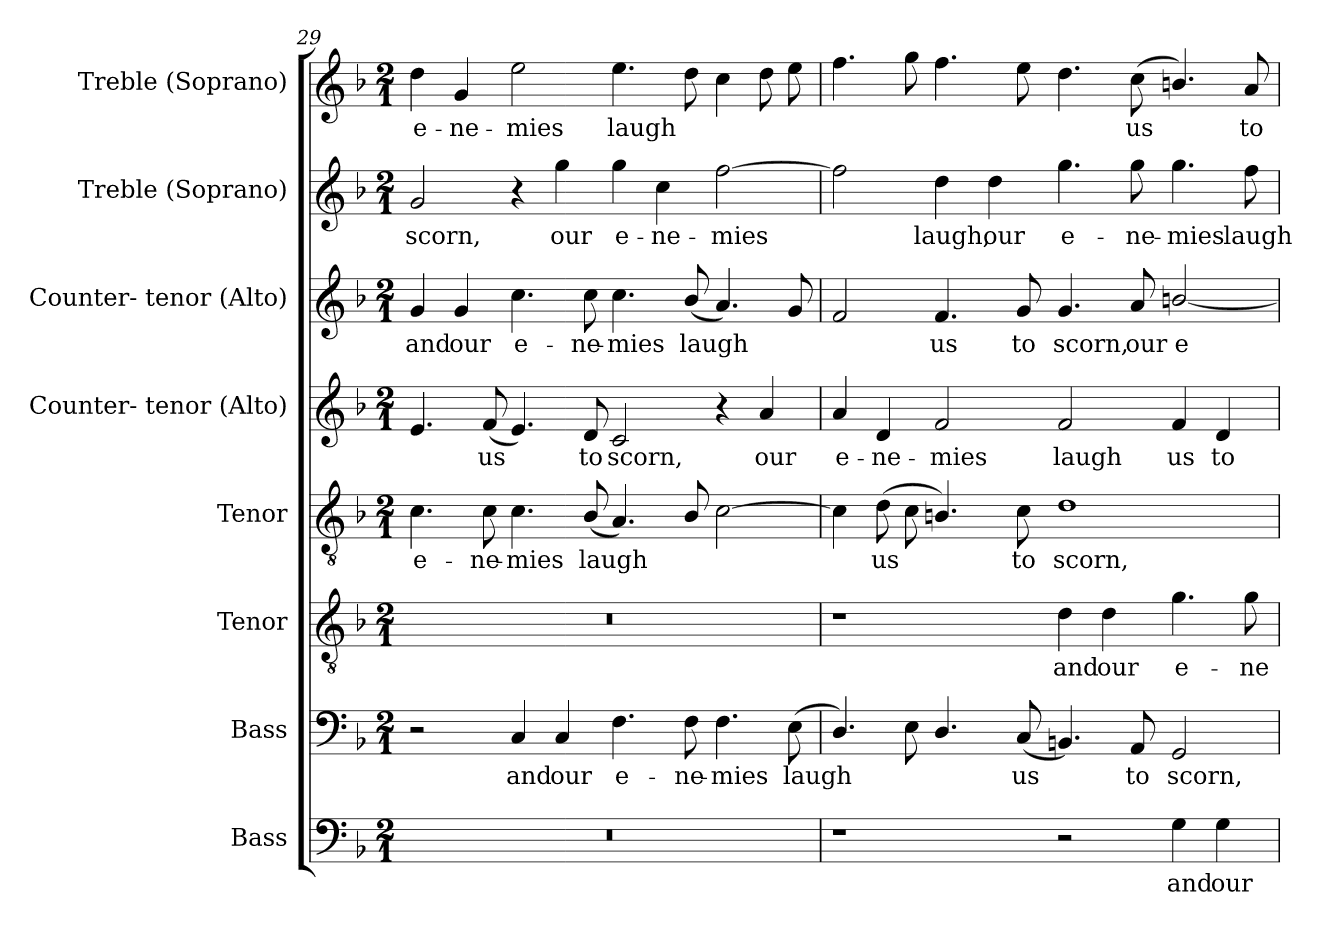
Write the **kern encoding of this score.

**kern	**text	**kern	**text	**kern	**text	**kern	**text	**kern	**text	**kern	**text	**kern	**text	**kern	**text
*part8	*part8	*part7	*part7	*part6	*part6	*part5	*part5	*part4	*part4	*part3	*part3	*part2	*part2	*part1	*part1
*staff8	*staff8	*staff7	*staff7	*staff6	*staff6	*staff5	*staff5	*staff4	*staff4	*staff3	*staff3	*staff2	*staff2	*staff1	*staff1
*I"Bass	*	*I"Bass	*	*I"Tenor	*	*I"Tenor	*	*I"Counter- tenor (Alto)	*	*I"Counter- tenor (Alto)	*	*I"Treble (Soprano)	*	*I"Treble (Soprano)	*
*I'B.	*	*I'B.	*	*I'T.	*	*I'T.	*	*I'A.	*	*I'A.	*	*I'S.	*	*I'S.	*
!!LO:LB:g=z
*clefF4	*	*clefF4	*	*clefGv2	*	*clefGv2	*	*clefG2	*	*clefG2	*	*clefG2	*	*clefG2	*
*	*	*	*	*ITrd7c12	*	*ITrd7c12	*	*	*	*	*	*	*	*	*
*k[b-]	*	*k[b-]	*	*k[b-]	*	*k[b-]	*	*k[b-]	*	*k[b-]	*	*k[b-]	*	*k[b-]	*
*F:	*	*F:	*	*F:	*	*F:	*	*F:	*	*F:	*	*F:	*	*F:	*
*M2/1	*	*M2/1	*	*M2/1	*	*M2/1	*	*M2/1	*	*M2/1	*	*M2/1	*	*M2/1	*
=29	=29	=29	=29	=29	=29	=29	=29	=29	=29	=29	=29	=29	=29	=29	=29
!LO:N:vis=1	!	!	!	!LO:N:vis=1	!	!	!	!	!	!	!	!	!	!	!
!	!	!	!	!	!	!	!LO:LY:b:color=#000000	!	!	!	!	!	!	!	!
!	!	!	!	!	!	!	!	!	!	!	!LO:LY:b:color=#000000	!	!	!	!
!	!	!	!	!	!	!	!	!	!	!	!	!	!LO:LY:b:color=#000000	!	!
!	!	!	!	!	!	!	!	!	!	!	!	!	!	!	!LO:LY:b:color=#000000
0r	.	2r	.	0r	.	4.Ci\	e-	4.ei/	.	4gi/	and	2gi/	scorn,	4ddi\	e-
!	!	!	!	!	!	!	!	!	!	!	!LO:LY:b:color=#000000	!	!	!	!
!	!	!	!	!	!	!	!	!	!	!	!	!	!	!	!LO:LY:b:color=#000000
.	.	.	.	.	.	.	.	.	.	4gi/	our	.	.	4gi/	-ne-
!	!	!	!	!	!	!	!LO:LY:b:color=#000000	!	!	!	!	!	!	!	!
!	!	!	!	!	!	!	!	!	!LO:LY:b:color=#000000	!	!	!	!	!	!
.	.	.	.	.	.	8Ci\	-ne-	(8fi/	us	.	.	.	.	.	.
!	!	!	!LO:LY:b:color=#000000	!	!	!	!	!	!	!	!	!	!	!	!
!	!	!	!	!	!	!	!LO:LY:b:color=#000000	!	!	!	!	!	!	!	!
!	!	!	!	!	!	!	!	!	!	!	!LO:LY:b:color=#000000	!	!	!	!
!	!	!	!	!	!	!	!	!	!	!	!	!	!	!	!LO:LY:b:color=#000000
.	.	4Ci/	and	.	.	4.Ci\	-mies	4.ei/)	.	4.cci\	e-	4r	.	2eei\	-mies
!	!	!	!LO:LY:b:color=#000000	!	!	!	!	!	!	!	!	!	!	!	!
!	!	!	!	!	!	!	!	!	!	!	!	!	!LO:LY:b:color=#000000	!	!
.	.	4Ci/	our	.	.	.	.	.	.	.	.	4ggi\	our	.	.
!	!	!	!	!	!	!	!LO:LY:b:color=#000000	!	!	!	!	!	!	!	!
!	!	!	!	!	!	!	!	!	!LO:LY:b:color=#000000	!	!	!	!	!	!
!	!	!	!	!	!	!	!	!	!	!	!LO:LY:b:color=#000000	!	!	!	!
.	.	.	.	.	.	(8BB-i/	laugh	8di/	to	8cci\	-ne-	.	.	.	.
!	!	!	!LO:LY:b:color=#000000	!	!	!	!	!	!	!	!	!	!	!	!
!	!	!	!	!	!	!	!	!	!LO:LY:b:color=#000000	!	!	!	!	!	!
!	!	!	!	!	!	!	!	!	!	!	!LO:LY:b:color=#000000	!	!	!	!
!	!	!	!	!	!	!	!	!	!	!	!	!	!LO:LY:b:color=#000000	!	!
!	!	!	!	!	!	!	!	!	!	!	!	!	!	!	!LO:LY:b:color=#000000
.	.	4.Fi\	e-	.	.	4.AAi/)	.	2ci/	scorn,	4.cci\	-mies	4ggi\	e-	4.eei\	laugh
!	!	!	!	!	!	!	!	!	!	!	!	!	!LO:LY:b:color=#000000	!	!
.	.	.	.	.	.	.	.	.	.	.	.	4cci\	-ne-	.	.
!	!	!	!LO:LY:b:color=#000000	!	!	!	!	!	!	!	!	!	!	!	!
!	!	!	!	!	!	!	!	!	!	!	!LO:LY:b:color=#000000	!	!	!	!
.	.	8Fi\	-ne-	.	.	8BB-i/	.	.	.	(8b-i/	laugh	.	.	8ddi\	.
!	!	!	!LO:LY:b:color=#000000	!	!	!	!	!	!	!	!	!	!	!	!
!	!	!	!	!	!	!	!	!	!	!	!	!	!LO:LY:b:color=#000000	!	!
.	.	4.Fi\	-mies	.	.	[2Ci\	.	4r	.	4.ai/)	.	[2ffi\	-mies	4cci\	.
!	!	!	!	!	!	!	!	!	!LO:LY:b:color=#000000	!	!	!	!	!	!
.	.	.	.	.	.	.	.	4ai/	our	.	.	.	.	8ddi\	.
!	!	!	!LO:LY:b:color=#000000	!	!	!	!	!	!	!	!	!	!	!	!
.	.	(8Ei\	laugh	.	.	.	.	.	.	8gi/	.	.	.	8eei\	.
=30	=30	=30	=30	=30	=30	=30	=30	=30	=30	=30	=30	=30	=30	=30	=30
!	!	!	!	!	!	!	!	!	!LO:LY:b:color=#000000	!	!	!	!	!	!
1r	.	4.Di/)	.	1r	.	4Ci\]	.	4ai/	e-	2fi/	.	2ffi\]	.	4.ffi\	.
!	!	!	!	!	!	!	!LO:LY:b:color=#000000	!	!	!	!	!	!	!	!
!	!	!	!	!	!	!	!	!	!LO:LY:b:color=#000000	!	!	!	!	!	!
.	.	.	.	.	.	(8Di\	us	4di/	-ne-	.	.	.	.	.	.
.	.	8Ei\	.	.	.	8Ci\	.	.	.	.	.	.	.	8ggi\	.
!	!	!	!	!	!	!	!	!	!LO:LY:b:color=#000000	!	!	!	!	!	!
!	!	!	!	!	!	!	!	!	!	!	!LO:LY:b:color=#000000	!	!	!	!
!	!	!	!	!	!	!	!	!	!	!	!	!	!LO:LY:b:color=#000000	!	!
.	.	4.Di/	.	.	.	4.BBni/)	.	2fi/	-mies	4.fi/	us	4ddi\	laugh,	4.ffi\	.
!	!	!	!	!	!	!	!	!	!	!	!	!	!LO:LY:b:color=#000000	!	!
.	.	.	.	.	.	.	.	.	.	.	.	4ddi\	our	.	.
!	!	!	!LO:LY:b:color=#000000	!	!	!	!	!	!	!	!	!	!	!	!
!	!	!	!	!	!	!	!LO:LY:b:color=#000000	!	!	!	!	!	!	!	!
!	!	!	!	!	!	!	!	!	!	!	!LO:LY:b:color=#000000	!	!	!	!
.	.	(8Ci/	us	.	.	8Ci\	to	.	.	8gi/	to	.	.	8eei\	.
!	!	!	!	!	!LO:LY:b:color=#000000	!	!	!	!	!	!	!	!	!	!
!	!	!	!	!	!	!	!LO:LY:b:color=#000000	!	!	!	!	!	!	!	!
!	!	!	!	!	!	!	!	!	!LO:LY:b:color=#000000	!	!	!	!	!	!
!	!	!	!	!	!	!	!	!	!	!	!LO:LY:b:color=#000000	!	!	!	!
!	!	!	!	!	!	!	!	!	!	!	!	!	!LO:LY:b:color=#000000	!	!
2r	.	4.BBni/)	.	4Di\	and	1Di	scorn,	2fi/	laugh	4.gi/	scorn,	4.ggi\	e-	4.ddi\	.
!	!	!	!	!	!LO:LY:b:color=#000000	!	!	!	!	!	!	!	!	!	!
.	.	.	.	4Di\	our	.	.	.	.	.	.	.	.	.	.
!	!	!	!LO:LY:b:color=#000000	!	!	!	!	!	!	!	!	!	!	!	!
!	!	!	!	!	!	!	!	!	!	!	!LO:LY:b:color=#000000	!	!	!	!
!	!	!	!	!	!	!	!	!	!	!	!	!	!LO:LY:b:color=#000000	!	!
!	!	!	!	!	!	!	!	!	!	!	!	!	!	!	!LO:LY:b:color=#000000
.	.	8AAi/	to	.	.	.	.	.	.	8ai/	our	8ggi\	-ne-	(8cci\	us
!	!LO:LY:b:color=#000000	!	!	!	!	!	!	!	!	!	!	!	!	!	!
!	!	!	!LO:LY:b:color=#000000	!	!	!	!	!	!	!	!	!	!	!	!
!	!	!	!	!	!LO:LY:b:color=#000000	!	!	!	!	!	!	!	!	!	!
!	!	!	!	!	!	!	!	!	!LO:LY:b:color=#000000	!	!	!	!	!	!
!	!	!	!	!	!	!	!	!	!	!	!LO:LY:b:color=#000000	!	!	!	!
!	!	!	!	!	!	!	!	!	!	!	!	!	!LO:LY:b:color=#000000	!	!
4Gi\	and	2GGi/	scorn,	4.Gi\	e-	.	.	4fi/	us	[2bni/	e-	4.ggi\	-mies	4.bni/)	.
!	!LO:LY:b:color=#000000	!	!	!	!	!	!	!	!	!	!	!	!	!	!
!	!	!	!	!	!	!	!	!	!LO:LY:b:color=#000000	!	!	!	!	!	!
4Gi\	our	.	.	.	.	.	.	4di/	to	.	.	.	.	.	.
!	!	!	!	!	!LO:LY:b:color=#000000	!	!	!	!	!	!	!	!	!	!
!	!	!	!	!	!	!	!	!	!	!	!	!	!LO:LY:b:color=#000000	!	!
!	!	!	!	!	!	!	!	!	!	!	!	!	!	!	!LO:LY:b:color=#000000
.	.	.	.	8Gi\	-ne-	.	.	.	.	.	.	8ffi\	laugh	8ai/	to
=	=	=	=	=	=	=	=	=	=	=	=	=	=	=	=
*-	*-	*-	*-	*-	*-	*-	*-	*-	*-	*-	*-	*-	*-	*-	*-
